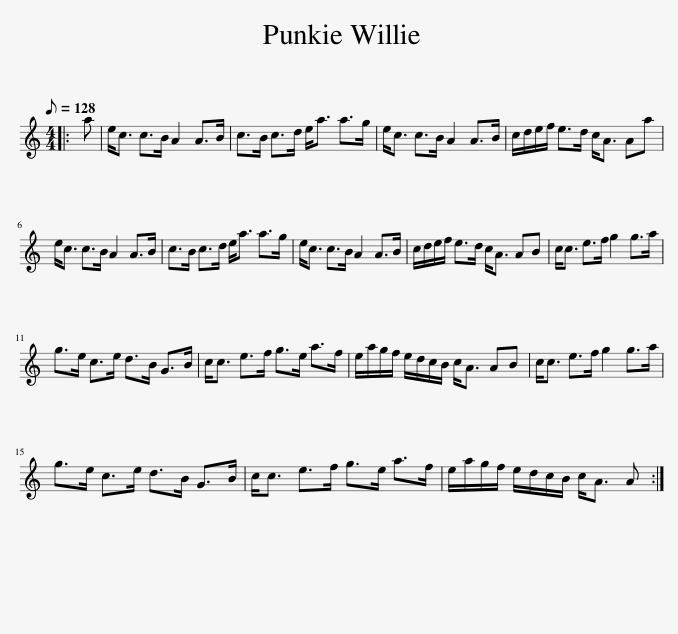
X:1
L:1/8
Q:1/8=128
M:4/4
I:linebreak $
K:C
V:1 treble
V:1
|: a | e<c c>B A2 A>B | c>B c>d e<a a>g | e<c c>B A2 A>B | c/d/e/f/ e>d c<A Aa |$ %5
 e<c c>B A2 A>B | c>B c>d e<a a>g | e<c c>B A2 A>B | c/d/e/f/ e>d c<A AB | c<c e>f g2 g>a |$ %10
 g>e c>e d>B G>B | c<c e>f g>e a>f | e/a/g/f/ e/d/c/B/ c<A AB | c<c e>f g2 g>a |$ g>e c>e d>B G>B | %15
 c<c e>f g>e a>f | e/a/g/f/ e/d/c/B/ c<A A :| %17
